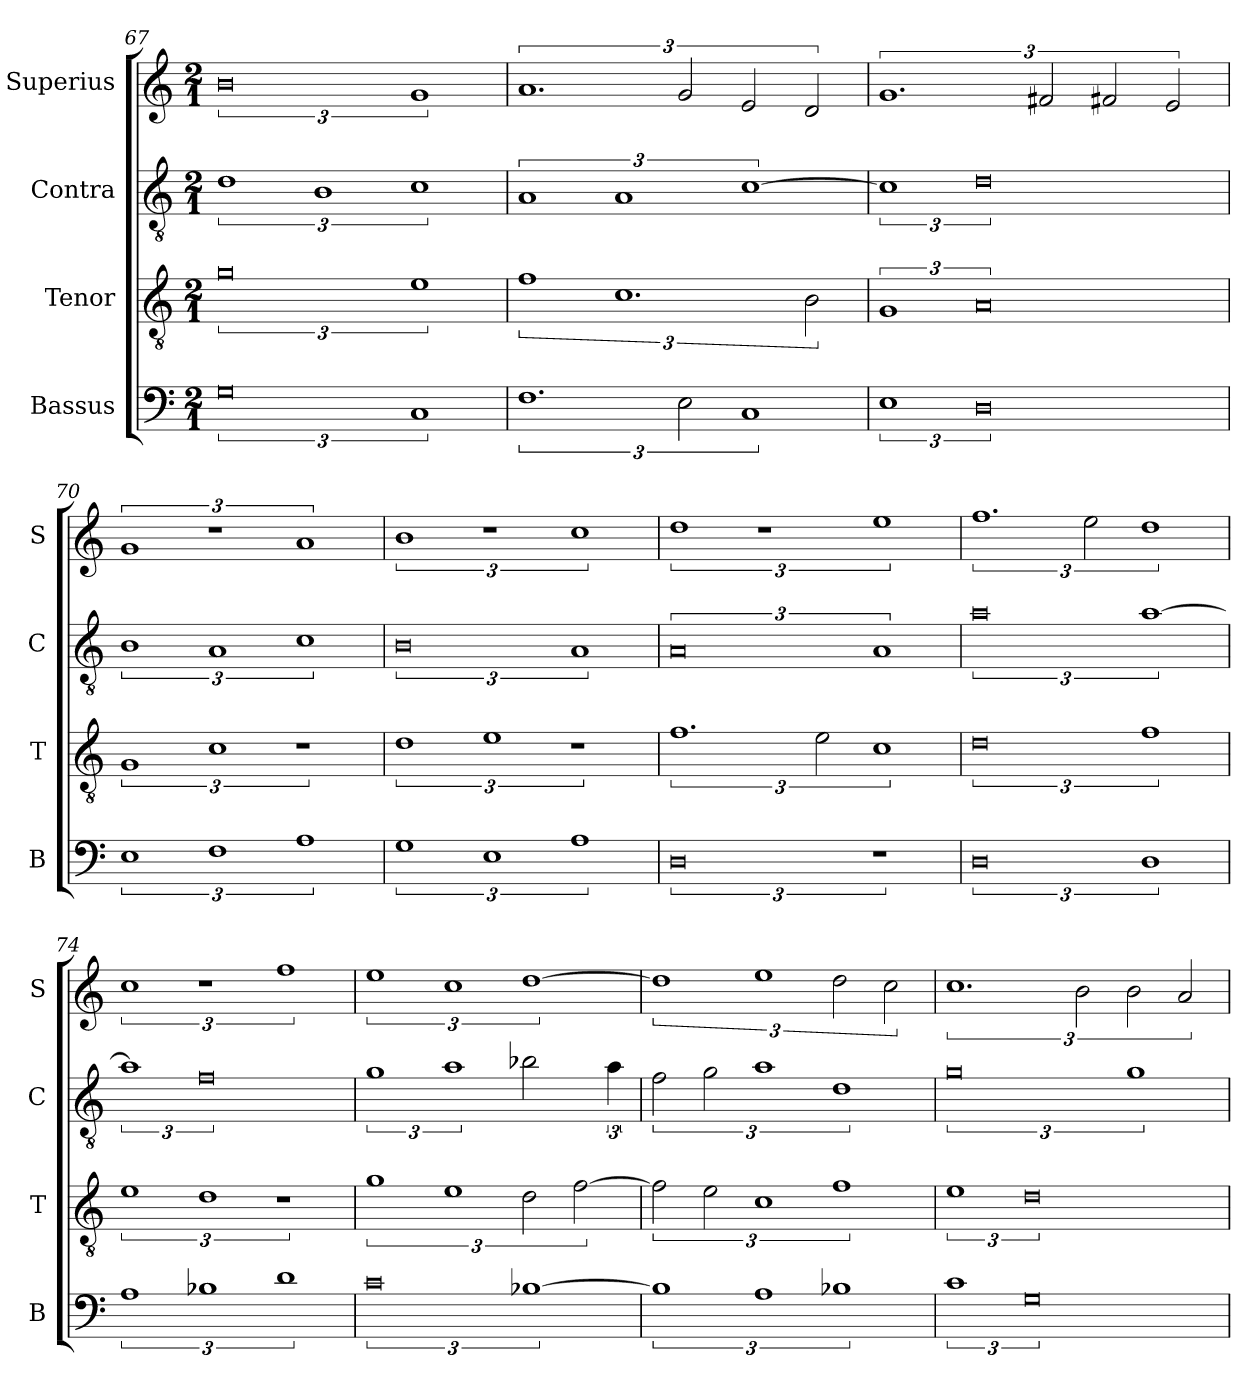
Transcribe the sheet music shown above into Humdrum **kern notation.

**kern	**kern	**kern	**kern
*part4	*part3	*part2	*part1
*staff4	*staff3	*staff2	*staff1
*I"Bassus	*I"Tenor	*I"Contra	*I"Superius
*I'B	*I'T	*I'C	*I'S
*clefF4	*clefGv2	*clefGv2	*clefG2
*k[]	*k[]	*k[]	*k[]
*M2/1	*M2/1	*M2/1	*M2/1
=67	=67	=67	=67
3%4G	3%4g	3%2d	3%4b
.	.	3%2B	.
3%2C	3%2e	3%2c	3%2g
=68	=68	=68	=68
3%2.F	3%2f	3%2A	3%2.a
.	3%2.c	3%2A	.
3E\	.	.	3g/
3%2C	.	[3%2c	3e/
.	3B\	.	3d/
=69	=69	=69	=69
3%2E	3%2G	3%2c]	3%2.g
3%4D	3%4A	3%4d	.
.	.	.	3f#X/
.	.	.	3f#X/
.	.	.	3e/
=70	=70	=70	=70
3%2E	3%2G	3%2B	3%2g
3%2F	3%2c	3%2A	3%2r
3%2A	3%2r	3%2c	3%2a
=71	=71	=71	=71
3%2G	3%2d	3%4B	3%2b
3%2E	3%2e	.	3%2r
3%2A	3%2r	3%2A	3%2cc
=72	=72	=72	=72
3%4D	3%2.f	3%4A	3%2dd
.	.	.	3%2r
.	3e\	.	.
3%2r	3%2c	3%2A	3%2ee
=73	=73	=73	=73
3%4D	3%4d	3%4a	3%2.ff
.	.	.	3ee\
3%2D	3%2f	[3%2a	3%2dd
=74	=74	=74	=74
3%2A	3%2e	3%2a]	3%2cc
3%2B-X	3%2d	3%4f	3%2r
3%2d	3%2r	.	3%2ff
=75	=75	=75	=75
3%4c	3%2g	3%2g	3%2ee
.	3%2e	3%2a	3%2cc
[3%2B-X	3d\	2b-X\	[3%2dd
.	[3f\	.	.
.	.	6a\	.
=76	=76	=76	=76
3%2B-]	3f\]	3f\	3%2dd]
.	3e\	3g\	.
3%2A	3%2c	3%2a	3%2ee
3%2B-X	3%2f	3%2d	3dd\
.	.	.	3cc\
=77	=77	=77	=77
3%2c	3%2e	3%4g	3%2.cc
3%4G	3%4d	.	.
.	.	.	3b\
.	.	3%2g	3b\
.	.	.	3a/
=	=	=	=
*-	*-	*-	*-
